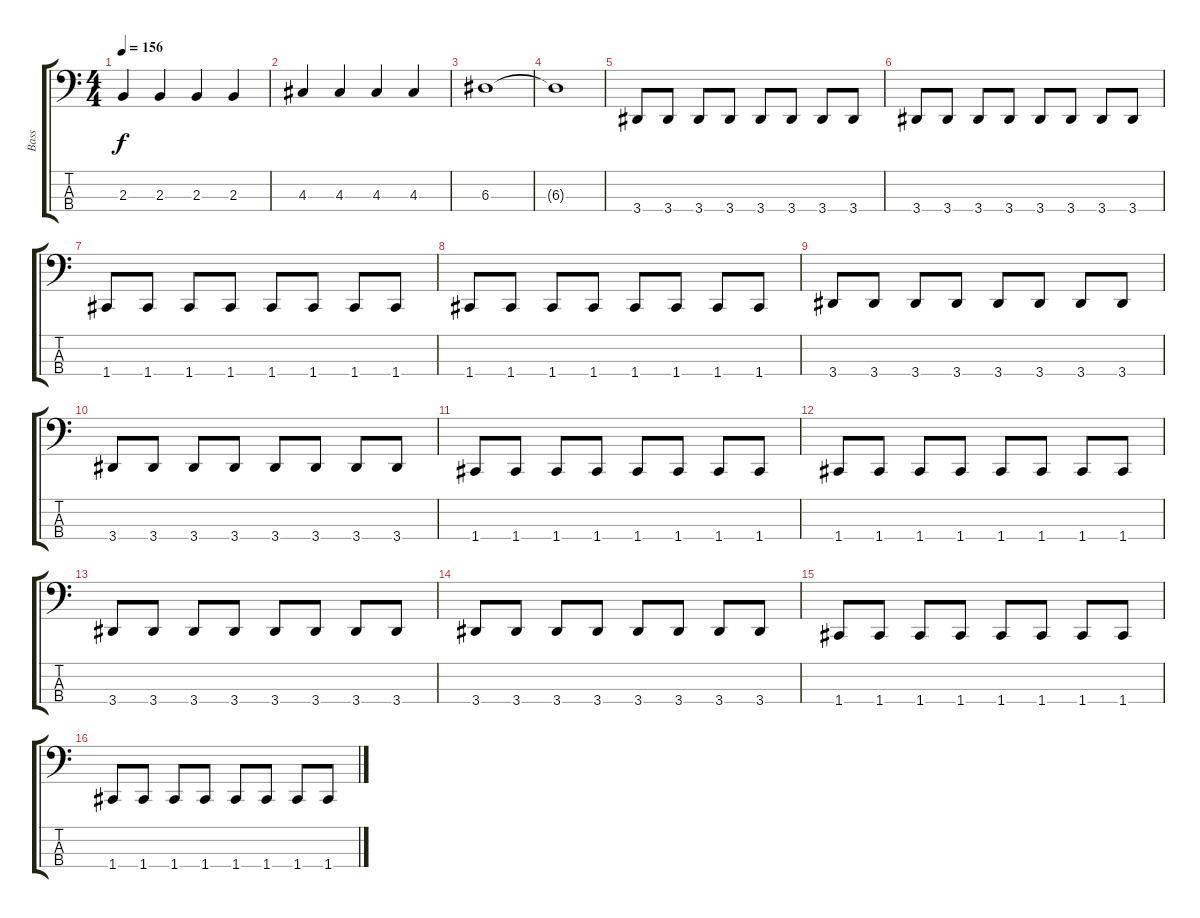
\track ("Bass" "Bass") {instrument electricbassfinger}
\staff {score tabs}
\tuning (G2 D2 A1 C1) {hide}
\ts (4 4)
\tempo 156
\clef f4
\ks c
2.3.4{dy f} 2.3.4 2.3.4 2.3.4 |
4.3.4 4.3.4 4.3.4 4.3.4 |
6.3.1 |
6.3{t}.1 |
3.4.8 3.4.8 3.4.8 3.4.8 3.4.8 3.4.8 3.4.8 3.4.8 |
3.4.8 3.4.8 3.4.8 3.4.8 3.4.8 3.4.8 3.4.8 3.4.8 |
1.4.8 1.4.8 1.4.8 1.4.8 1.4.8 1.4.8 1.4.8 1.4.8 |
1.4.8 1.4.8 1.4.8 1.4.8 1.4.8 1.4.8 1.4.8 1.4.8 |
3.4.8 3.4.8 3.4.8 3.4.8 3.4.8 3.4.8 3.4.8 3.4.8 |
3.4.8 3.4.8 3.4.8 3.4.8 3.4.8 3.4.8 3.4.8 3.4.8 |
1.4.8 1.4.8 1.4.8 1.4.8 1.4.8 1.4.8 1.4.8 1.4.8 |
1.4.8 1.4.8 1.4.8 1.4.8 1.4.8 1.4.8 1.4.8 1.4.8 |
3.4.8 3.4.8 3.4.8 3.4.8 3.4.8 3.4.8 3.4.8 3.4.8 |
3.4.8 3.4.8 3.4.8 3.4.8 3.4.8 3.4.8 3.4.8 3.4.8 |
1.4.8 1.4.8 1.4.8 1.4.8 1.4.8 1.4.8 1.4.8 1.4.8 |
1.4.8 1.4.8 1.4.8 1.4.8 1.4.8 1.4.8 1.4.8 1.4.8
